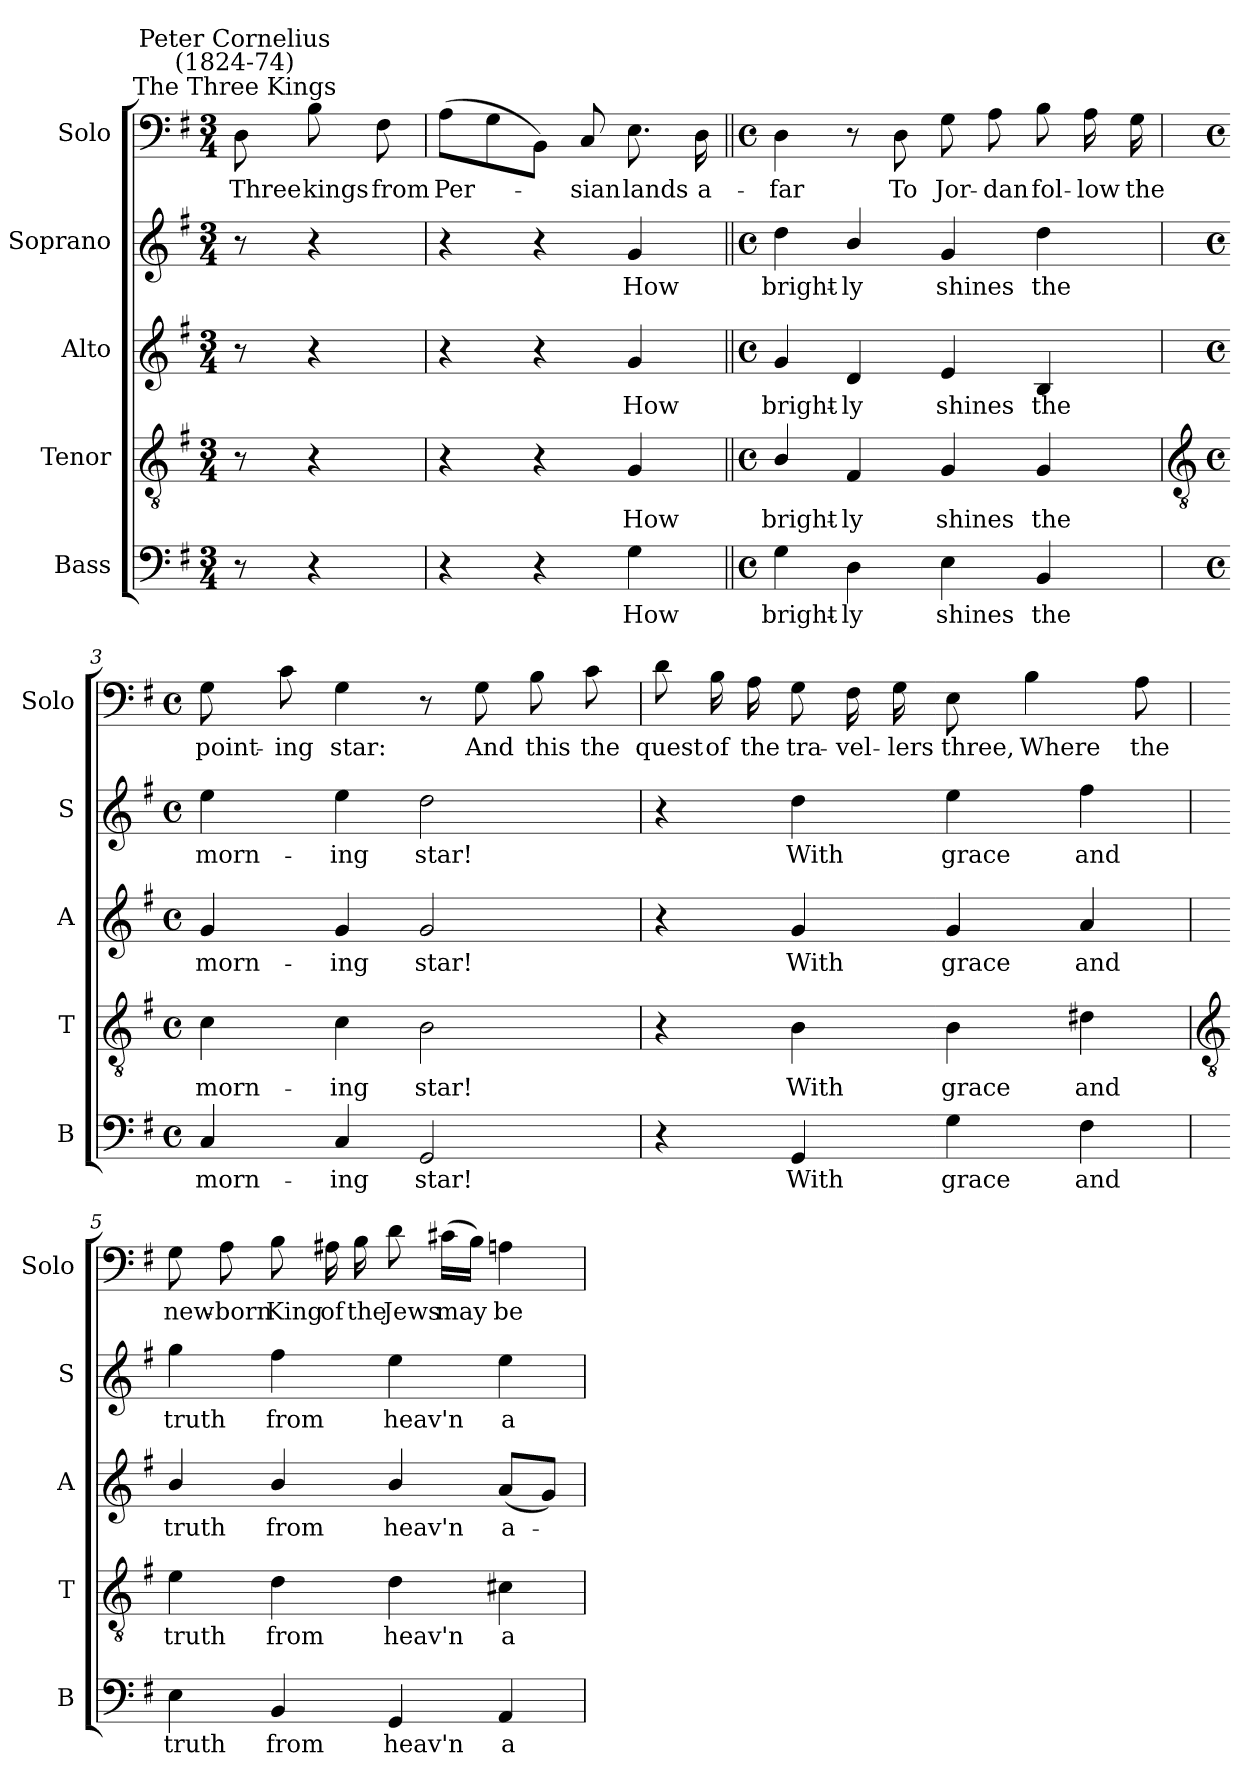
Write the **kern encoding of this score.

**kern	**text	**kern	**text	**kern	**text	**kern	**text	**kern	**text
*part5	*part5	*part4	*part4	*part3	*part3	*part2	*part2	*part1	*part1
*staff5	*staff5	*staff4	*staff4	*staff3	*staff3	*staff2	*staff2	*staff1	*staff1
*I"Bass	*	*I"Tenor	*	*I"Alto	*	*I"Soprano	*	*I"Solo	*
*I'B	*	*I'T	*	*I'A	*	*I'S	*	*I'Solo	*
*clefF4	*	*clefGv2	*	*clefG2	*	*clefG2	*	*clefF4	*
*k[f#]	*	*k[f#]	*	*k[f#]	*	*k[f#]	*	*k[f#]	*
*G:	*	*G:	*	*G:	*	*G:	*	*G:	*
*M3/4	*	*M3/4	*	*M3/4	*	*M3/4	*	*M3/4	*
=	=	=	=	=	=	=	=	=	=
!	!	!	!	!	!	!	!	!LO:TX:a:cj:t=The Three Kings	!
!	!	!	!	!	!	!	!	!LO:TX:a:cj:t=Peter Cornelius\n(1824-74)	!
!	!	!	!	!	!	!	!	!	!LO:LY:b
8r	.	8r	.	8r	.	8r	.	8D	Three
!	!	!	!	!	!	!	!	!	!LO:LY:b
4r	.	4r	.	4r	.	4r	.	8B	kings
!	!	!	!	!	!	!	!	!	!LO:LY:b
.	.	.	.	.	.	.	.	8F#	from
=1	=1	=1	=1	=1	=1	=1	=1	=1	=1
!	!	!	!	!	!	!	!	!	!LO:LY:b
4r	.	4r	.	4r	.	4r	.	(>8AL	Per-
.	.	.	.	.	.	.	.	8G	.
4r	.	4r	.	4r	.	4r	.	8BBJ)	.
!	!	!	!	!	!	!	!	!	!LO:LY:b
.	.	.	.	.	.	.	.	8C	sian
!	!LO:LY:b	!	!LO:LY:b	!	!LO:LY:b	!	!LO:LY:b	!	!LO:LY:b
4G	How	4G	How	4g	How	4g	How	8.E	lands
!	!	!	!	!	!	!	!	!	!LO:LY:b
.	.	.	.	.	.	.	.	16D	a-
=2||	=2||	=2||	=2||	=2||	=2||	=2||	=2||	=2||	=2||
*M4/4	*	*M4/4	*	*M4/4	*	*M4/4	*	*M4/4	*
*met(c)	*	*met(c)	*	*met(c)	*	*met(c)	*	*met(c)	*
!	!LO:LY:b	!	!LO:LY:b	!	!LO:LY:b	!	!LO:LY:b	!	!LO:LY:b
4G	bright-	4B/	bright-	4g	bright-	4dd	bright-	4D	-far
!	!LO:LY:b	!	!LO:LY:b	!	!LO:LY:b	!	!LO:LY:b	!	!
4D	-ly	4F#	-ly	4d	-ly	4b/	-ly	8r	.
!	!	!	!	!	!	!	!	!	!LO:LY:b
.	.	.	.	.	.	.	.	8D	To
!	!LO:LY:b	!	!LO:LY:b	!	!LO:LY:b	!	!LO:LY:b	!	!LO:LY:b
4E	shines	4G	shines	4e	shines	4g	shines	8G	Jor-
!	!	!	!	!	!	!	!	!	!LO:LY:b
.	.	.	.	.	.	.	.	8A	-dan
!	!LO:LY:b	!	!LO:LY:b	!	!LO:LY:b	!	!LO:LY:b	!	!LO:LY:b
4BB	the	4G	the	4B	the	4dd	the	8B	fol-
!	!	!	!	!	!	!	!	!	!LO:LY:b
.	.	.	.	.	.	.	.	16A	-low
!	!	!	!	!	!	!	!	!	!LO:LY:b
.	.	.	.	.	.	.	.	16G	the
!!LO:LB:g=z
=3	=3	=3	=3	=3	=3	=3	=3	=3	=3
*	*	*clefGv2	*	*	*	*	*	*	*
*M4/4	*	*M4/4	*	*M4/4	*	*M4/4	*	*M4/4	*
*met(c)	*	*met(c)	*	*met(c)	*	*met(c)	*	*met(c)	*
!	!LO:LY:b	!	!LO:LY:b	!	!LO:LY:b	!	!LO:LY:b	!	!LO:LY:b
4C	morn-	4c	morn-	4g	morn-	4ee	morn-	8G	point-
!	!	!	!	!	!	!	!	!	!LO:LY:b
.	.	.	.	.	.	.	.	8c	-ing
!	!LO:LY:b	!	!LO:LY:b	!	!LO:LY:b	!	!LO:LY:b	!	!LO:LY:b
4C	-ing	4c	-ing	4g	-ing	4ee	-ing	4G	star:
!	!LO:LY:b	!	!LO:LY:b	!	!LO:LY:b	!	!LO:LY:b	!	!
2GG	star!	2B	star!	2g	star!	2dd	star!	8r	.
!	!	!	!	!	!	!	!	!	!LO:LY:b
.	.	.	.	.	.	.	.	8G	And
!	!	!	!	!	!	!	!	!	!LO:LY:b
.	.	.	.	.	.	.	.	8B	this
!	!	!	!	!	!	!	!	!	!LO:LY:b
.	.	.	.	.	.	.	.	8c	the
=4	=4	=4	=4	=4	=4	=4	=4	=4	=4
!	!	!	!	!	!	!	!	!	!LO:LY:b
4r	.	4r	.	4r	.	4r	.	8d	quest
!	!	!	!	!	!	!	!	!	!LO:LY:b
.	.	.	.	.	.	.	.	16B	of
!	!	!	!	!	!	!	!	!	!LO:LY:b
.	.	.	.	.	.	.	.	16A	the
!	!LO:LY:b	!	!LO:LY:b	!	!LO:LY:b	!	!LO:LY:b	!	!LO:LY:b
4GG	With	4B	With	4g	With	4dd	With	8G	tra-
!	!	!	!	!	!	!	!	!	!LO:LY:b
.	.	.	.	.	.	.	.	16F#	-vel-
!	!	!	!	!	!	!	!	!	!LO:LY:b
.	.	.	.	.	.	.	.	16G	-lers
!	!LO:LY:b	!	!LO:LY:b	!	!LO:LY:b	!	!LO:LY:b	!	!LO:LY:b
4G	grace	4B	grace	4g	grace	4ee	grace	8E	three,
!	!	!	!	!	!	!	!	!	!LO:LY:b
.	.	.	.	.	.	.	.	4B	Where
!	!LO:LY:b	!	!LO:LY:b	!	!LO:LY:b	!	!LO:LY:b	!	!
4F#	and	4d#X	and	4a	and	4ff#	and	.	.
!	!	!	!	!	!	!	!	!	!LO:LY:b
.	.	.	.	.	.	.	.	8A	the
!!LO:LB:g=z
=5	=5	=5	=5	=5	=5	=5	=5	=5	=5
*	*	*clefGv2	*	*	*	*	*	*	*
!	!LO:LY:b	!	!LO:LY:b	!	!LO:LY:b	!	!LO:LY:b	!	!LO:LY:b
4E	truth	4e	truth	4b/	truth	4gg	truth	8G	new-
!	!	!	!	!	!	!	!	!	!LO:LY:b
.	.	.	.	.	.	.	.	8A	-born
!	!LO:LY:b	!	!LO:LY:b	!	!LO:LY:b	!	!LO:LY:b	!	!LO:LY:b
4BB	from	4d	from	4b/	from	4ff#	from	8B	King
!	!	!	!	!	!	!	!	!	!LO:LY:b
.	.	.	.	.	.	.	.	16A#X	of
!	!	!	!	!	!	!	!	!	!LO:LY:b
.	.	.	.	.	.	.	.	16B	the
!	!LO:LY:b	!	!LO:LY:b	!	!LO:LY:b	!	!LO:LY:b	!	!LO:LY:b
4GG	heav'n	4d	heav'n	4b/	heav'n	4ee	heav'n	8d	Jews
!	!	!	!	!	!	!	!	!	!LO:LY:b
.	.	.	.	.	.	.	.	(>16c#XLL	may
.	.	.	.	.	.	.	.	16BJJ)	.
!	!LO:LY:b	!	!LO:LY:b	!	!LO:LY:b	!	!LO:LY:b	!	!LO:LY:b
4AA	a-	4c#X	a-	(<8aL	a-	4ee	a-	4An	be
.	.	.	.	8gJ)	.	.	.	.	.
=	=	=	=	=	=	=	=	=	=
*-	*-	*-	*-	*-	*-	*-	*-	*-	*-
